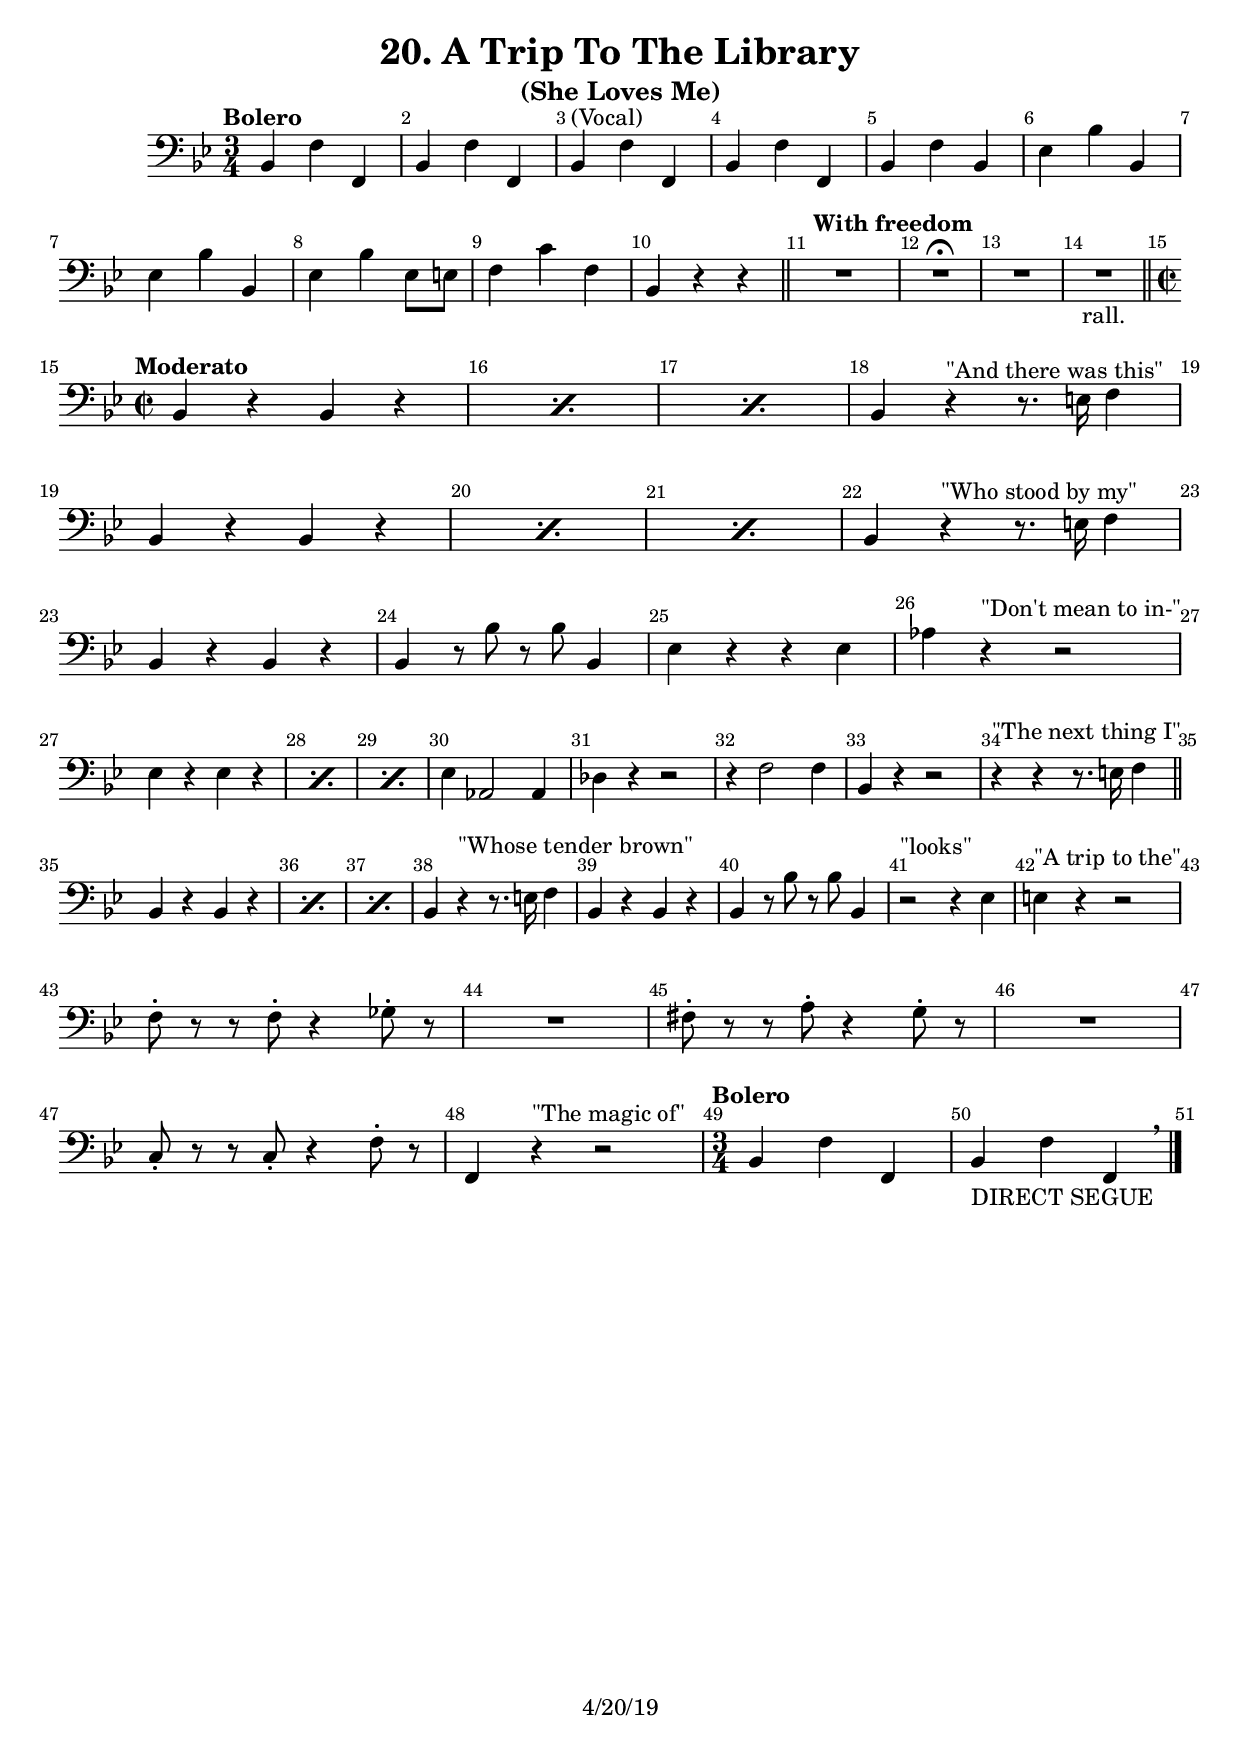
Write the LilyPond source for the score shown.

\header {
  title = "20. A Trip To The Library"
  subtitle = "(She Loves Me)"
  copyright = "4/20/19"
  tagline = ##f
}

global = {
  \key bes \major
  \time 3/4
  \clef bass
  \tempo "Bolero"
  \compressFullBarRests
  \override Score.BarNumber.break-visibility = ##(#t #t #t)
}

\relative c {
  \global
  bes4 f' f, bes f' f,
  bes^"(Vocal)" f' f, bes f' f, bes f' bes, es bes' bes, es bes' bes, es bes' es,8 e f4 c' f, bes, r r \bar "||"
  \tempo "With freedom" R2. R2.\fermataMarkup R2. R2._"rall." \bar "||" \break
  \time 2/2 \tempo "Moderato"
  \repeat percent 3 { bes4 r bes r } bes r^"\"And there was this\"" r8. e16 f4 \break
  \repeat percent 3 { bes, r bes r } bes r^"\"Who stood by my\"" r8. e16 f4 \break
  bes,4 r bes r bes r8 bes' r bes bes,4 es r r es as r4^"\"Don't mean to in-\"" r2 \break
  \repeat percent 3 { es4 r es r } es as,2 as4
  des4 r r2 r4 f2 f4 bes, r r2 r4^"\"The next thing I\"" r4 r8. e16 f4 \bar "||"
  \repeat percent 3 { bes,4 r bes r } bes r4^"\"Whose tender brown\"" r8. e16 f4
  bes, r bes r bes r8 bes' r bes bes,4 r2^"\"looks\"" r4 es e ^"\"A trip to the\"" r r2 \break
  f8-. r r f-. r4 ges8-. r R1 fis8-. r r a-. r4 g8-. r R1 \break c,8-. r r c-. r4 f8-. r f,4 r4^"\"The magic of\"" r2
  \time 3/4 \tempo "Bolero" bes4 f' f, bes_"DIRECT SEGUE" f' f, \breathe \bar "|."
}